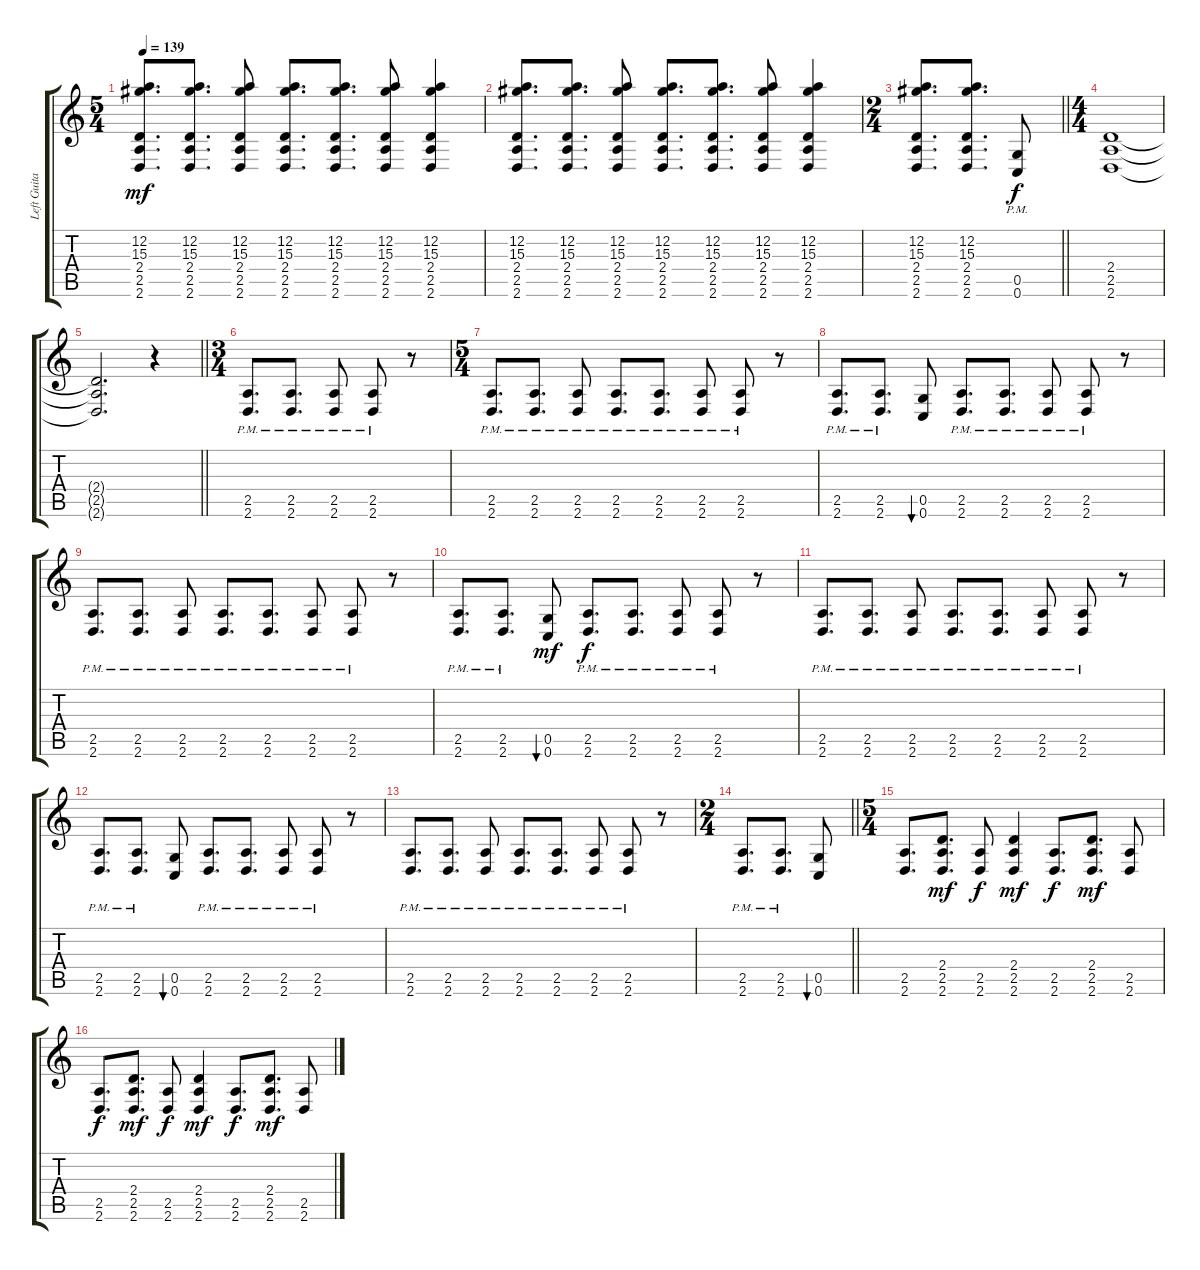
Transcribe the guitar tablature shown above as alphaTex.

\track ("Left Guitar" "Left Guita") {instrument distortionguitar}
\staff {score tabs}
\tuning (D4 A3 F3 C3 G2 C2) {hide}
\ts (5 4)
\tempo 139
\clef g2
\ks c
(12.2 15.3 2.4 2.5 2.6).8{d dy mf} (12.2 15.3 2.4 2.5 2.6).8{d} (12.2 15.3 2.4 2.5 2.6).8 (12.2 15.3 2.4 2.5 2.6).8{d} (12.2 15.3 2.4 2.5 2.6).8{d} (12.2 15.3 2.4 2.5 2.6).8 (12.2 15.3 2.4 2.5 2.6).4 |
(12.2 15.3 2.4 2.5 2.6).8{d} (12.2 15.3 2.4 2.5 2.6).8{d} (12.2 15.3 2.4 2.5 2.6).8 (12.2 15.3 2.4 2.5 2.6).8{d} (12.2 15.3 2.4 2.5 2.6).8{d} (12.2 15.3 2.4 2.5 2.6).8 (12.2 15.3 2.4 2.5 2.6).4 |
\ts (2 4)
\barLineRight lightlight
(12.2 15.3 2.4 2.5 2.6).8{d} (12.2 15.3 2.4 2.5 2.6).8{d} (0.5{pm} 0.6{pm}).8{dy f} |
\ts (4 4)
(2.4 2.5 2.6).1 |
\barLineRight lightlight
(2.4{t} 2.5{t} 2.6{t}).2{d} r.4 |
\ts (3 4)
(2.5{pm} 2.6{pm}).8{d} (2.5{pm} 2.6{pm}).8{d} (2.5{pm} 2.6{pm}).8 (2.5{pm} 2.6{pm}).8 r.8 |
\ts (5 4)
(2.5{pm} 2.6{pm}).8{d} (2.5{pm} 2.6{pm}).8{d} (2.5{pm} 2.6{pm}).8 (2.5{pm} 2.6{pm}).8{d} (2.5{pm} 2.6{pm}).8{d} (2.5{pm} 2.6{pm}).8 (2.5{pm} 2.6{pm}).8 r.8 |
(2.5{pm} 2.6{pm}).8{d} (2.5{pm} 2.6{pm}).8{d} (0.5 0.6).8{bu 30} (2.5{pm} 2.6{pm}).8{d} (2.5{pm} 2.6{pm}).8{d} (2.5{pm} 2.6{pm}).8 (2.5{pm} 2.6{pm}).8 r.8 |
(2.5{pm} 2.6{pm}).8{d} (2.5{pm} 2.6{pm}).8{d} (2.5{pm} 2.6{pm}).8 (2.5{pm} 2.6{pm}).8{d} (2.5{pm} 2.6{pm}).8{d} (2.5{pm} 2.6{pm}).8 (2.5{pm} 2.6{pm}).8 r.8 |
(2.5{pm} 2.6{pm}).8{d} (2.5{pm} 2.6{pm}).8{d} (0.5 0.6).8{bu 30 dy mf} (2.5{pm} 2.6{pm}).8{d dy f} (2.5{pm} 2.6{pm}).8{d} (2.5{pm} 2.6{pm}).8 (2.5{pm} 2.6{pm}).8 r.8 |
(2.5{pm} 2.6{pm}).8{d} (2.5{pm} 2.6{pm}).8{d} (2.5{pm} 2.6{pm}).8 (2.5{pm} 2.6{pm}).8{d} (2.5{pm} 2.6{pm}).8{d} (2.5{pm} 2.6{pm}).8 (2.5{pm} 2.6{pm}).8 r.8 |
(2.5{pm} 2.6{pm}).8{d} (2.5{pm} 2.6{pm}).8{d} (0.5 0.6).8{bu 30} (2.5{pm} 2.6{pm}).8{d} (2.5{pm} 2.6{pm}).8{d} (2.5{pm} 2.6{pm}).8 (2.5{pm} 2.6{pm}).8 r.8 |
(2.5{pm} 2.6{pm}).8{d} (2.5{pm} 2.6{pm}).8{d} (2.5{pm} 2.6{pm}).8 (2.5{pm} 2.6{pm}).8{d} (2.5{pm} 2.6{pm}).8{d} (2.5{pm} 2.6{pm}).8 (2.5{pm} 2.6{pm}).8 r.8 |
\ts (2 4)
\barLineRight lightlight
(2.5{pm} 2.6{pm}).8{d} (2.5{pm} 2.6{pm}).8{d} (0.5 0.6).8{bu 30} |
\ts (5 4)
(2.5 2.6).8{d} (2.4 2.5 2.6).8{d dy mf} (2.5 2.6).8{dy f} (2.4 2.5 2.6).4{dy mf} (2.5 2.6).8{d dy f} (2.4 2.5 2.6).8{d dy mf} (2.5 2.6).8 |
(2.5 2.6).8{d dy f} (2.4 2.5 2.6).8{d dy mf} (2.5 2.6).8{dy f} (2.4 2.5 2.6).4{dy mf} (2.5 2.6).8{d dy f} (2.4 2.5 2.6).8{d dy mf} (2.5 2.6).8
